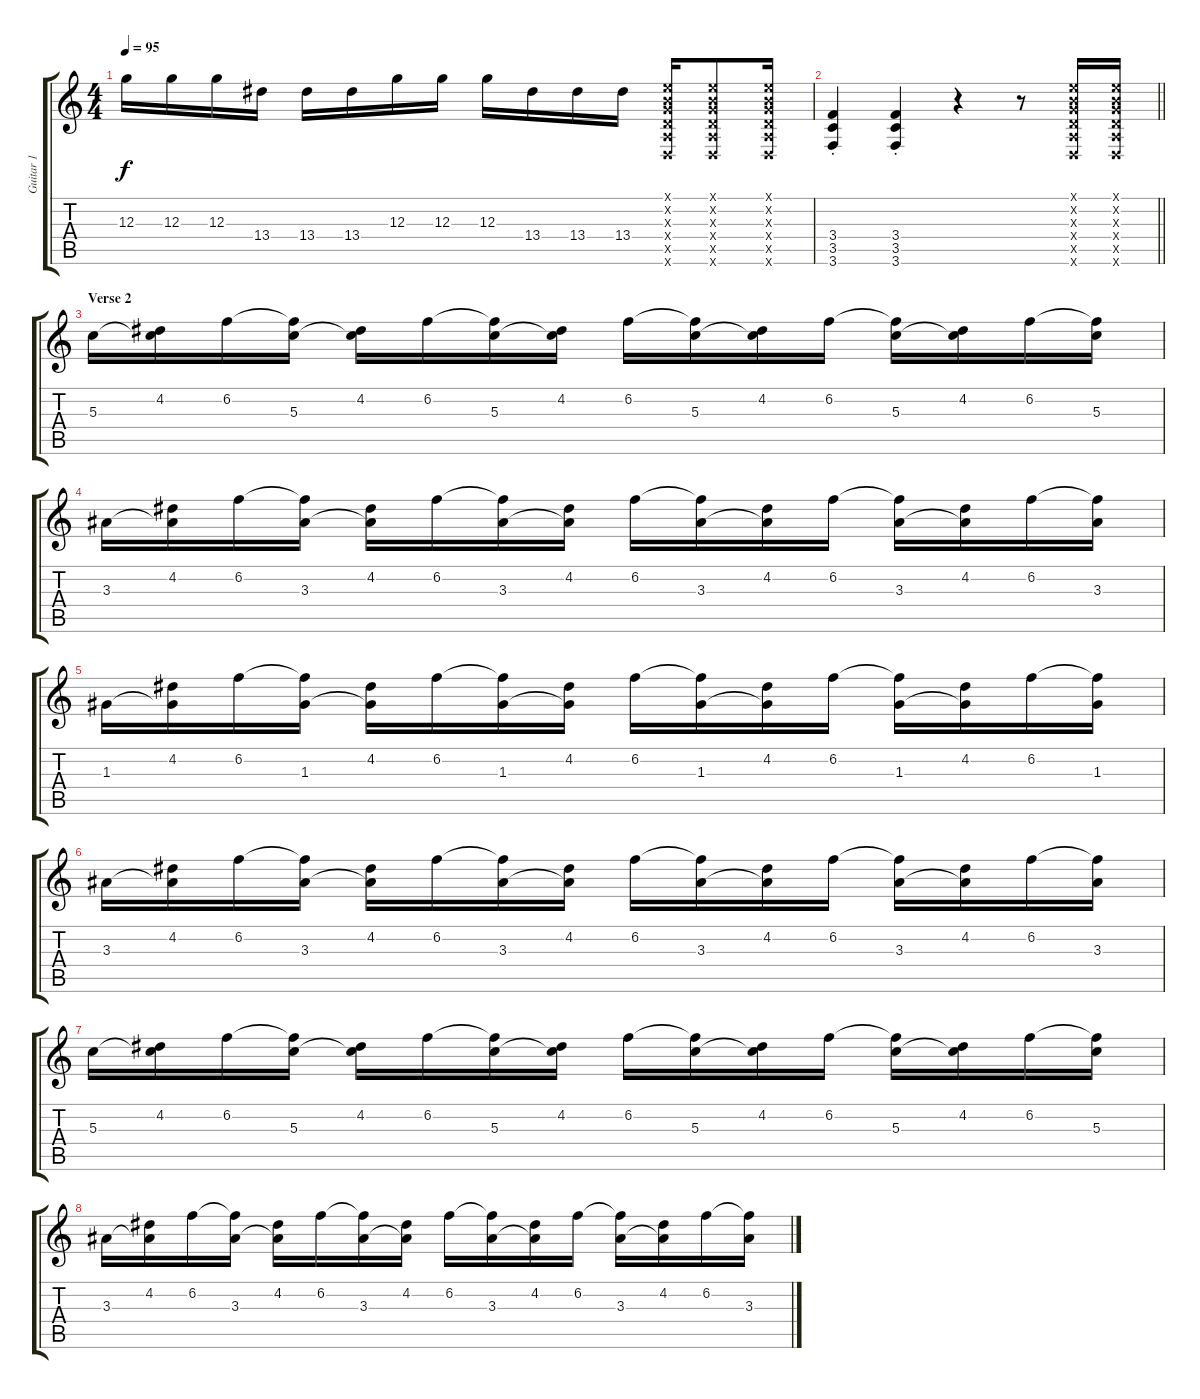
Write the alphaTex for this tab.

\track ("Guitar 1" "Guitar 1") {instrument electricguitarclean}
\staff {score tabs}
\tuning (E4 B3 G3 D3 A2 D2) {hide}
\ts (4 4)
\tempo 95
\clef g2
\ks c
12.3.16{dy f} 12.3.16 12.3.16 13.4.16 13.4.16 13.4.16 12.3.16 12.3.16 12.3.16 13.4.16 13.4.16 13.4.16 (0.1{x} 0.2{x} 0.3{x} 0.4{x} 0.5{x} 0.6{x}).16 (0.1{x} 0.2{x} 0.3{x} 0.4{x} 0.5{x} 0.6{x}).8 (0.1{x} 0.2{x} 0.3{x} 0.4{x} 0.5{x} 0.6{x}).16 |
\barLineRight lightlight
(3.4{st} 3.5{st} 3.6{st}).4 (3.4{st} 3.5{st} 3.6{st}).4 r.4 r.8 (0.1{x} 0.2{x} 0.3{x} 0.4{x} 0.5{x} 0.6{x}).16 (0.1{x} 0.2{x} 0.3{x} 0.4{x} 0.5{x} 0.6{x}).16 |
\section ("" "Verse 2")
5.3.16{instrument electricguitarclean} (4.2 5.3{t}).16 6.2.16 (6.2{t} 5.3).16 (4.2 5.3{t}).16 6.2.16 (6.2{t} 5.3).16 (4.2 5.3{t}).16 6.2.16 (6.2{t} 5.3).16 (4.2 5.3{t}).16 6.2.16 (6.2{t} 5.3).16 (4.2 5.3{t}).16 6.2.16 (6.2{t} 5.3).16 |
3.3.16 (4.2 3.3{t}).16 6.2.16 (6.2{t} 3.3).16 (4.2 3.3{t}).16 6.2.16 (6.2{t} 3.3).16 (4.2 3.3{t}).16 6.2.16 (6.2{t} 3.3).16 (4.2 3.3{t}).16 6.2.16 (6.2{t} 3.3).16 (4.2 3.3{t}).16 6.2.16 (6.2{t} 3.3).16 |
1.3.16 (4.2 1.3{t}).16 6.2.16 (6.2{t} 1.3).16 (4.2 1.3{t}).16 6.2.16 (6.2{t} 1.3).16 (4.2 1.3{t}).16 6.2.16 (6.2{t} 1.3).16 (4.2 1.3{t}).16 6.2.16 (6.2{t} 1.3).16 (4.2 1.3{t}).16 6.2.16 (6.2{t} 1.3).16 |
3.3.16 (4.2 3.3{t}).16 6.2.16 (6.2{t} 3.3).16 (4.2 3.3{t}).16 6.2.16 (6.2{t} 3.3).16 (4.2 3.3{t}).16 6.2.16 (6.2{t} 3.3).16 (4.2 3.3{t}).16 6.2.16 (6.2{t} 3.3).16 (4.2 3.3{t}).16 6.2.16 (6.2{t} 3.3).16 |
5.3.16 (4.2 5.3{t}).16 6.2.16 (6.2{t} 5.3).16 (4.2 5.3{t}).16 6.2.16 (6.2{t} 5.3).16 (4.2 5.3{t}).16 6.2.16 (6.2{t} 5.3).16 (4.2 5.3{t}).16 6.2.16 (6.2{t} 5.3).16 (4.2 5.3{t}).16 6.2.16 (6.2{t} 5.3).16 |
3.3.16 (4.2 3.3{t}).16 6.2.16 (6.2{t} 3.3).16 (4.2 3.3{t}).16 6.2.16 (6.2{t} 3.3).16 (4.2 3.3{t}).16 6.2.16 (6.2{t} 3.3).16 (4.2 3.3{t}).16 6.2.16 (6.2{t} 3.3).16 (4.2 3.3{t}).16 6.2.16 (6.2{t} 3.3).16
